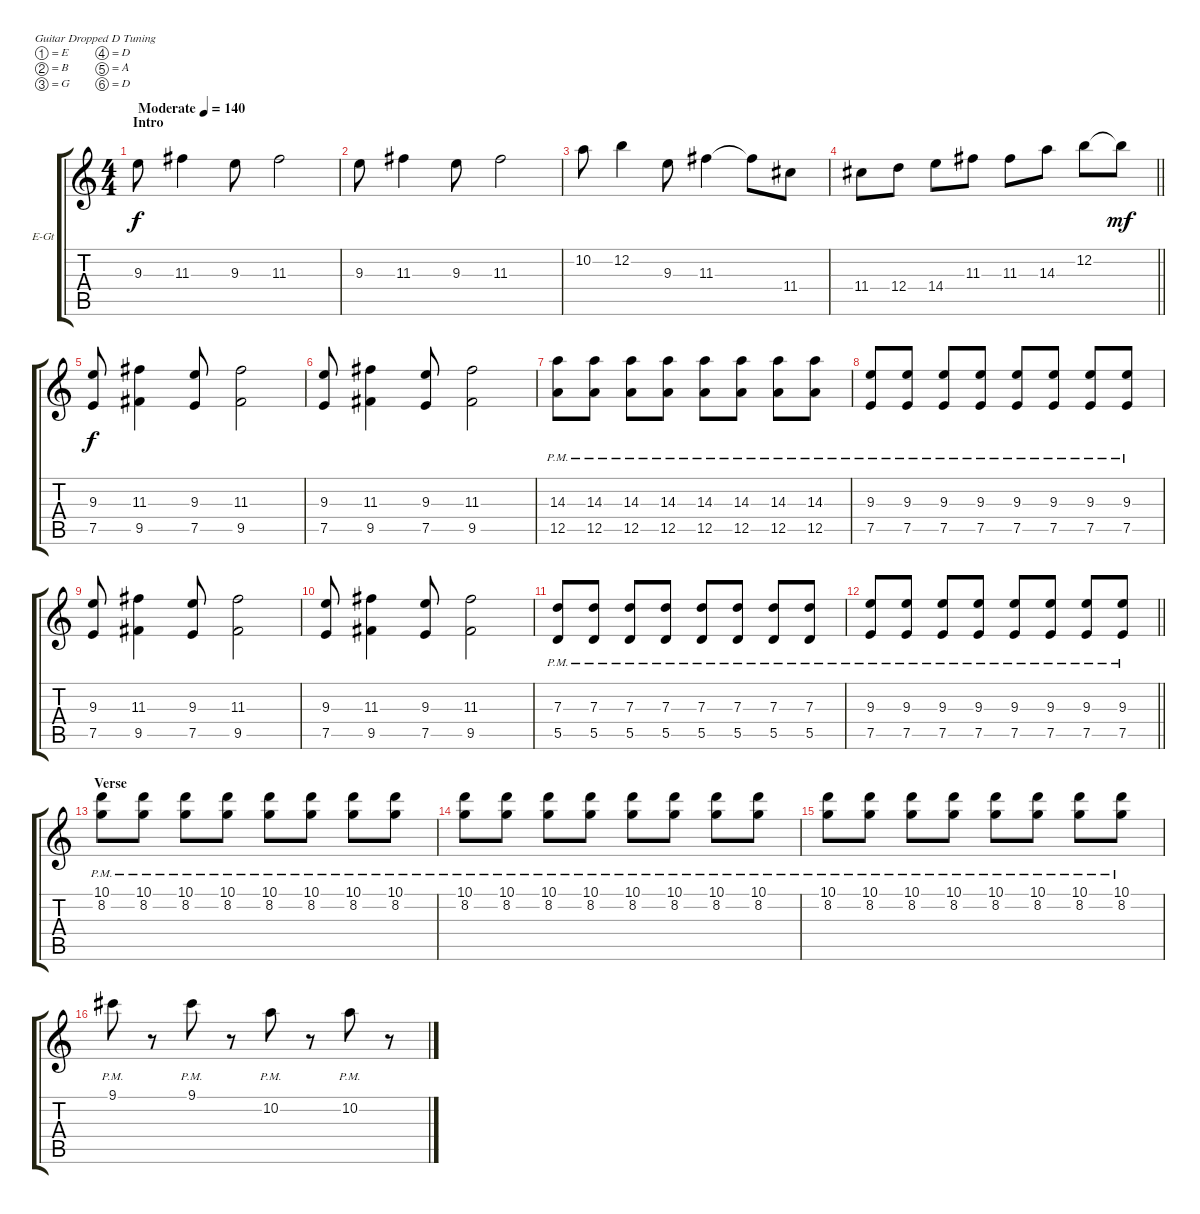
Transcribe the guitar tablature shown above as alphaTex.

\bracketExtendMode groupsimilarinstruments
\firstSystemTrackNameOrientation horizontal
\otherSystemsTrackNameOrientation horizontal
\track ("Lead Guitar" "E-Gt") {instrument overdrivenguitar}
\staff {score tabs}
\tuning (E4 B3 G3 D3 A2 D2)
\ts (4 4)
\beaming (8 2 2 2 2)
\section ("" "Intro")
\tempo (140 "Moderate")
\clef g2
\ks c
9.3.8{dy f instrument overdrivenguitar} 11.3.4 9.3.8 11.3.2 |
9.3.8 11.3.4 9.3.8 11.3.2 |
10.2.8 12.2.4 9.3.8 11.3.4 11.3{t}.8 11.4.8 |
\barLineRight lightlight
11.4.8 12.4.8 14.4.8 11.3.8 11.3.8 14.3.8 12.2.8 12.2{t}.8{dy mf} |
(9.3 7.5).8{dy f} (11.3 9.5).4 (9.3 7.5).8 (11.3 9.5).2 |
(9.3 7.5).8 (11.3 9.5).4 (9.3 7.5).8 (11.3 9.5).2 |
(12.5{pm} 14.3).8 (12.5{pm} 14.3).8 (12.5{pm} 14.3).8 (12.5{pm} 14.3).8 (12.5{pm} 14.3).8 (12.5{pm} 14.3).8 (12.5{pm} 14.3).8 (12.5{pm} 14.3).8 |
(7.5{pm} 9.3).8 (7.5{pm} 9.3).8 (7.5{pm} 9.3).8 (7.5{pm} 9.3).8 (7.5{pm} 9.3).8 (7.5{pm} 9.3).8 (7.5{pm} 9.3).8 (7.5{pm} 9.3).8 |
(9.3 7.5).8 (11.3 9.5).4 (9.3 7.5).8 (11.3 9.5).2 |
(9.3 7.5).8 (11.3 9.5).4 (9.3 7.5).8 (11.3 9.5).2 |
(5.5{pm} 7.3).8 (5.5{pm} 7.3).8 (5.5{pm} 7.3).8 (5.5{pm} 7.3).8 (5.5{pm} 7.3).8 (5.5{pm} 7.3).8 (5.5{pm} 7.3).8 (5.5{pm} 7.3).8 |
\barLineRight lightlight
(7.5{pm} 9.3).8 (7.5{pm} 9.3).8 (7.5{pm} 9.3).8 (7.5{pm} 9.3).8 (7.5{pm} 9.3).8 (7.5{pm} 9.3).8 (7.5{pm} 9.3).8 (7.5{pm} 9.3).8 |
\section ("" "Verse")
(8.2{pm} 10.1{pm}).8 (8.2{pm} 10.1{pm}).8 (8.2{pm} 10.1{pm}).8 (8.2{pm} 10.1{pm}).8 (8.2{pm} 10.1{pm}).8 (8.2{pm} 10.1{pm}).8 (8.2{pm} 10.1{pm}).8 (8.2{pm} 10.1{pm}).8 |
(8.2{pm} 10.1{pm}).8 (8.2{pm} 10.1{pm}).8 (8.2{pm} 10.1{pm}).8 (8.2{pm} 10.1{pm}).8 (8.2{pm} 10.1{pm}).8 (8.2{pm} 10.1{pm}).8 (8.2{pm} 10.1{pm}).8 (8.2{pm} 10.1{pm}).8 |
(8.2{pm} 10.1{pm}).8 (8.2{pm} 10.1{pm}).8 (8.2{pm} 10.1{pm}).8 (8.2{pm} 10.1{pm}).8 (8.2{pm} 10.1{pm}).8 (8.2{pm} 10.1{pm}).8 (8.2{pm} 10.1{pm}).8 (8.2{pm} 10.1{pm}).8 |
9.1{pm}.8 r.8 9.1{pm}.8 r.8 10.2{pm}.8 r.8 10.2{pm}.8 r.8
